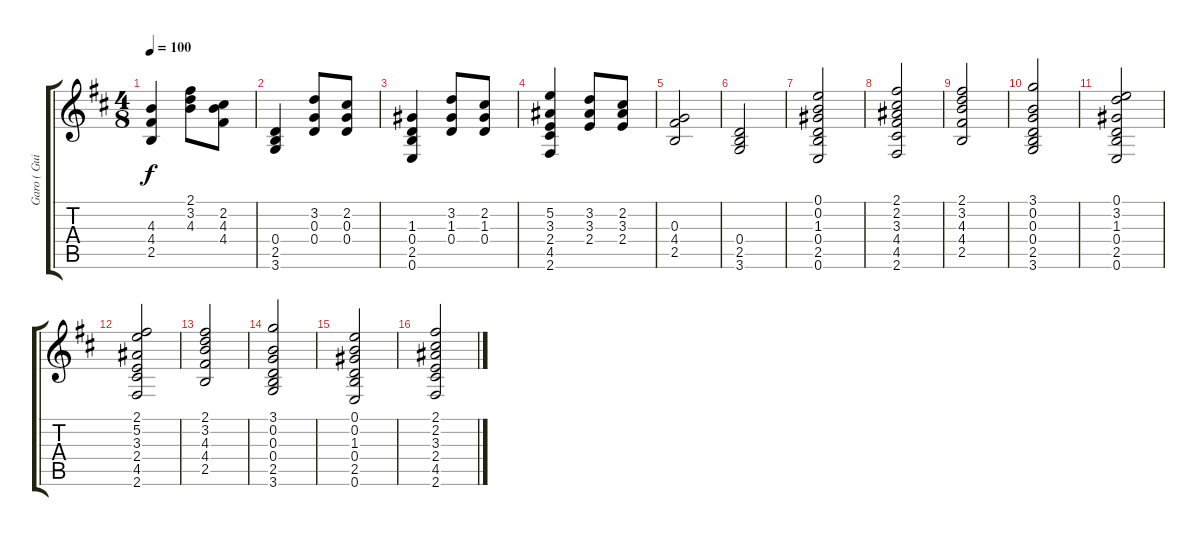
\track ("Garo ( Guitarra Ritmica)" "Garo ( Gui") {instrument acousticguitarnylon}
\staff {score tabs}
\tuning (E4 B3 G3 D3 A2 E2) {hide}
\ts (4 8)
\tempo 100
\clef g2
\ks bminor
(4.3 4.4 2.5).4{dy f} (2.1 3.2 4.3).8 (2.2 4.3 4.4).8 |
(0.4 2.5 3.6).4 (3.2 0.3 0.4).8 (2.2 0.3 0.4).8 |
(1.3 0.4 2.5 0.6).4 (3.2 1.3 0.4).8 (2.2 1.3 0.4).8 |
(5.2 3.3 2.4 4.5 2.6).4 (3.2 3.3 2.4).8 (2.2 3.3 2.4).8 |
(0.3 4.4 2.5).2 |
(0.4 2.5 3.6).2 |
(0.1 0.2 1.3 0.4 2.5 0.6).2 |
(2.1 2.2 3.3 4.4 4.5 2.6).2 |
(2.1 3.2 4.3 4.4 2.5).2 |
(3.1 0.2 0.3 0.4 2.5 3.6).2 |
(0.1 3.2 1.3 0.4 2.5 0.6).2 |
(2.1 5.2 3.3 2.4 4.5 2.6).2 |
(2.1 3.2 4.3 4.4 2.5).2 |
(3.1 0.2 0.3 0.4 2.5 3.6).2 |
(0.1 0.2 1.3 0.4 2.5 0.6).2 |
(2.1 2.2 3.3 2.4 4.5 2.6).2
